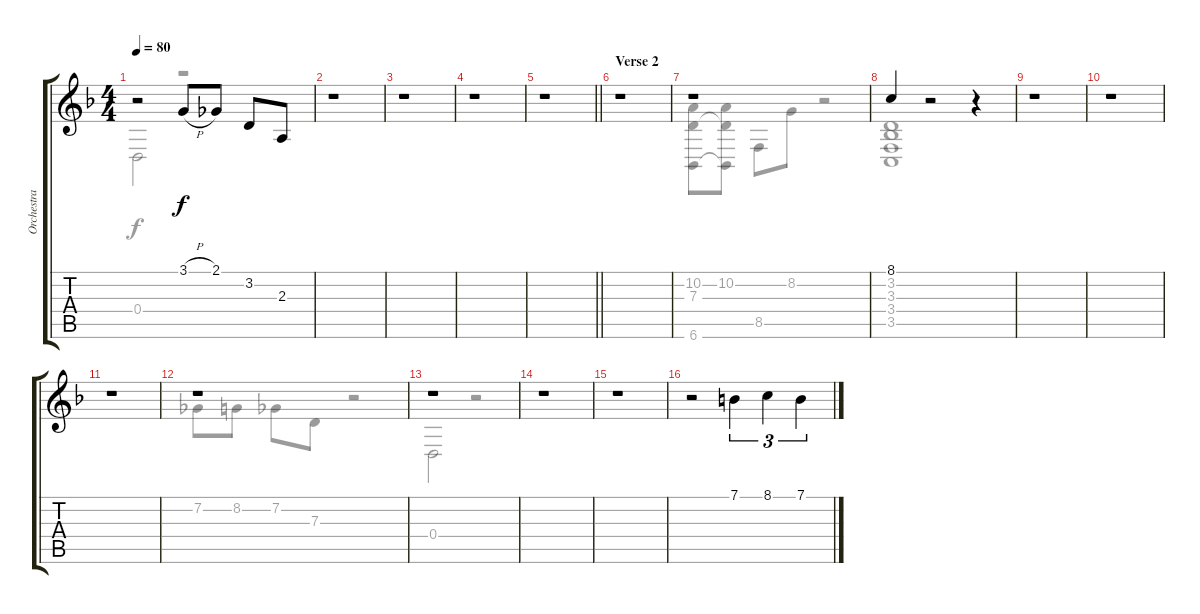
\track ("Orchestra" "Orchestra") {instrument orchestralharp}
\staff {score tabs}
\tuning (E4 B3 G3 D3 A2 E2) {hide}
\voice
\ts (4 4)
\tempo 80
\clef g2
\ks f
r.2{dy f} 3.1{h}.8 2.1.8 3.2.8 2.3.8 |
r.1 |
r.1 |
r.1 |
\barLineRight lightlight
r.1 |
\section ("" "Verse 2")
r.1 |
r.1 |
8.1.4 r.2 r.4 |
r.1 |
r.1 |
r.1 |
r.1 |
r.1 |
r.1 |
r.1 |
r.2 7.1.4{tu (3 2)} 8.1.4{tu (3 2)} 7.1.4{tu (3 2)}
\voice
\clef g2
\ottava regular
\simile none
\ks f
0.4.2{dy f} r.2 |
|
|
|
\barLineRight lightlight
|
|
(10.2 7.3 6.6).8 (10.2 7.3{t} 6.6{t}).8 8.5.8 8.2.8 r.2 |
(3.2 3.3 3.4 3.5).1 |
|
|
|
7.2.8 8.2.8 7.2.8 7.3.8 r.2 |
0.4.2 r.2 |
|
|
